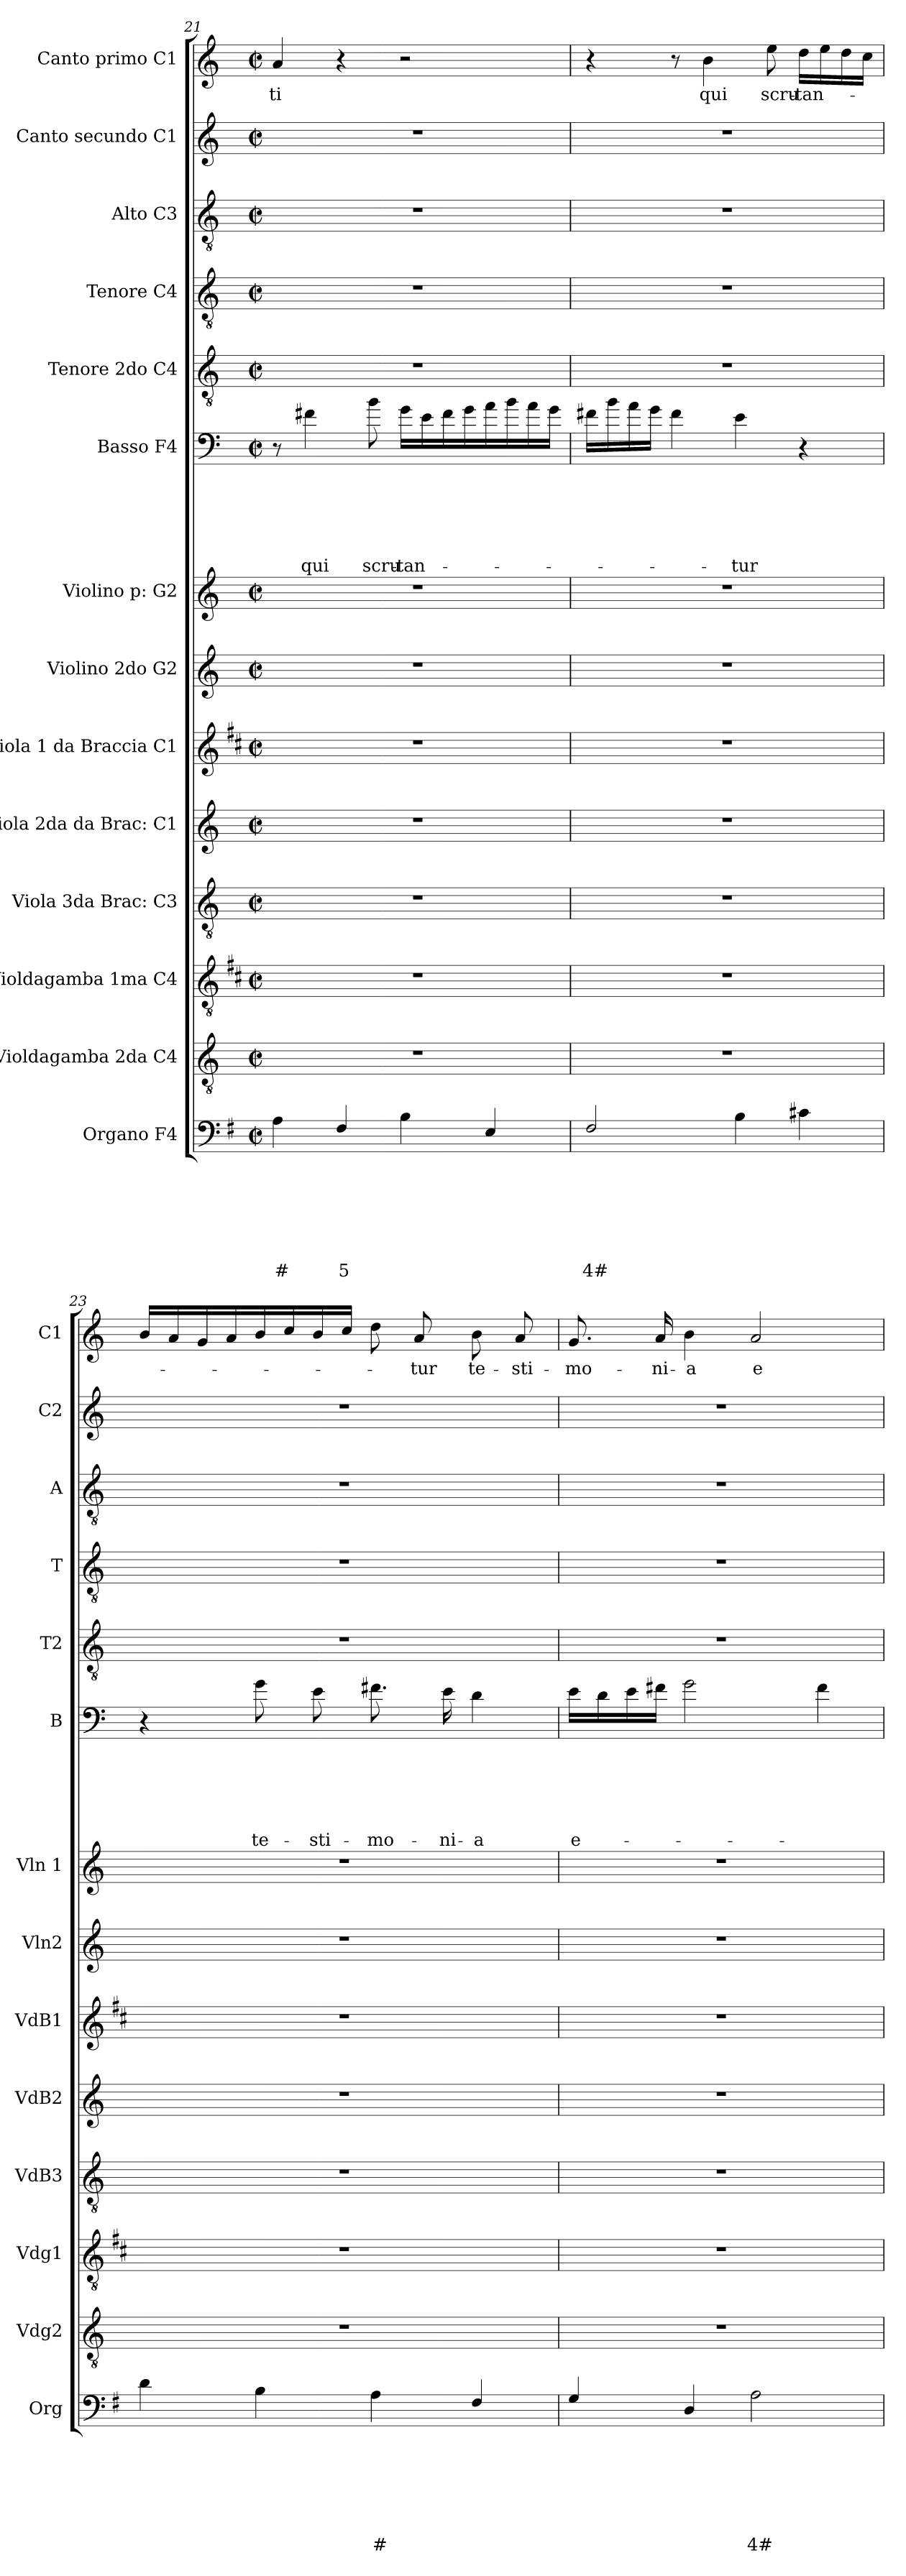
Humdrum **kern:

**kern	**text	**text	**text	**text	**text	**text	**text	**kern	**kern	**kern	**kern	**kern	**kern	**kern	**kern	**text	**text	**text	**text	**text	**text	**kern	**kern	**kern	**kern	**kern	**text
*part14	*part14	*part14	*part14	*part14	*part14	*part14	*part14	*part13	*part12	*part11	*part10	*part9	*part8	*part7	*part6	*part6	*part6	*part6	*part6	*part6	*part6	*part5	*part4	*part3	*part2	*part1	*part1
*staff14	*staff14	*staff14	*staff14	*staff14	*staff14	*staff14	*staff14	*staff13	*staff12	*staff11	*staff10	*staff9	*staff8	*staff7	*staff6	*staff6	*staff6	*staff6	*staff6	*staff6	*staff6	*staff5	*staff4	*staff3	*staff2	*staff1	*staff1
*I"Organo F4	*	*	*	*	*	*	*	*I"Violdagamba 2da C4	*I"Violdagamba 1ma C4	*I"Viola 3da Brac: C3	*I"Viola 2da da Brac: C1	*I"Viola 1 da Braccia C1	*I"Violino 2do G2	*I"Violino p: G2	*I"Basso F4	*	*	*	*	*	*	*I"Tenore 2do C4	*I"Tenore C4	*I"Alto C3	*I"Canto secundo C1	*I"Canto primo C1	*
*I'Org	*	*	*	*	*	*	*	*I'Vdg2	*I'Vdg1	*I'VdB3	*I'VdB2	*I'VdB1	*I'Vln2	*I'Vln 1	*I'B	*	*	*	*	*	*	*I'T2	*I'T	*I'A	*I'C2	*I'C1	*
*clefF4	*	*	*	*	*	*	*	*clefGv2	*clefGv2	*clefGv2	*clefG2	*clefG2	*clefG2	*clefG2	*clefF4	*	*	*	*	*	*	*clefGv2	*clefGv2	*clefGv2	*clefG2	*clefG2	*
*ITrd4c7	*	*	*	*	*	*	*	*	*ITrd1c2	*	*	*ITrd1c2	*	*	*ITrd8c14	*	*	*	*	*	*	*	*	*	*	*	*
*k[]	*	*	*	*	*	*	*	*k[]	*k[]	*k[]	*k[]	*k[]	*k[]	*k[]	*k[]	*	*	*	*	*	*	*k[]	*k[]	*k[]	*k[]	*k[]	*
*C:	*	*	*	*	*	*	*	*C:	*C:	*C:	*C:	*C:	*C:	*C:	*C:	*	*	*	*	*	*	*C:	*C:	*C:	*C:	*C:	*
*M2/2	*	*	*	*	*	*	*	*M2/2	*M2/2	*M2/2	*M2/2	*M2/2	*M2/2	*M2/2	*M2/2	*	*	*	*	*	*	*M2/2	*M2/2	*M2/2	*M2/2	*M2/2	*
*met(c|)	*	*	*	*	*	*	*	*met(c|)	*met(c|)	*met(c|)	*met(c|)	*met(c|)	*met(c|)	*met(c|)	*met(c|)	*	*	*	*	*	*	*met(c|)	*met(c|)	*met(c|)	*met(c|)	*met(c|)	*
=21	=21	=21	=21	=21	=21	=21	=21	=21	=21	=21	=21	=21	=21	=21	=21	=21	=21	=21	=21	=21	=21	=21	=21	=21	=21	=21	=21
!	!	!	!	!	!	!	!LO:LY:b	!	!	!	!	!	!	!	!	!	!	!	!	!	!	!	!	!	!	!	!LO:LY:b
4D\	.	.	.	.	.	.	#	1r	1r	1r	1r	1r	1r	1r	8r	.	.	.	.	.	.	1r	1r	1r	1r	4a/	-ti
!	!	!	!	!	!	!	!	!	!	!	!	!	!	!	!	!	!	!	!	!	!LO:LY:b	!	!	!	!	!	!
.	.	.	.	.	.	.	.	.	.	.	.	.	.	.	4F#X\	.	.	.	.	.	qui	.	.	.	.	.	.
!	!	!	!	!	!	!	!LO:LY:b	!	!	!	!	!	!	!	!	!	!	!	!	!	!	!	!	!	!	!	!
4BB/	.	.	.	.	.	.	5	.	.	.	.	.	.	.	.	.	.	.	.	.	.	.	.	.	.	4r	.
!	!	!	!	!	!	!	!	!	!	!	!	!	!	!	!	!	!	!	!	!	!LO:LY:b	!	!	!	!	!	!
.	.	.	.	.	.	.	.	.	.	.	.	.	.	.	8B\	.	.	.	.	.	scru-	.	.	.	.	.	.
!	!	!	!	!	!	!	!	!	!	!	!	!	!	!	!	!	!	!	!	!	!LO:LY:b	!	!	!	!	!	!
4E\	.	.	.	.	.	.	.	.	.	.	.	.	.	.	16G\LL	.	.	.	.	.	-tan-	.	.	.	.	2r	.
.	.	.	.	.	.	.	.	.	.	.	.	.	.	.	16E\	.	.	.	.	.	.	.	.	.	.	.	.
.	.	.	.	.	.	.	.	.	.	.	.	.	.	.	16F#\	.	.	.	.	.	.	.	.	.	.	.	.
.	.	.	.	.	.	.	.	.	.	.	.	.	.	.	16G\	.	.	.	.	.	.	.	.	.	.	.	.
4AA/	.	.	.	.	.	.	.	.	.	.	.	.	.	.	16A\	.	.	.	.	.	.	.	.	.	.	.	.
.	.	.	.	.	.	.	.	.	.	.	.	.	.	.	16B\	.	.	.	.	.	.	.	.	.	.	.	.
.	.	.	.	.	.	.	.	.	.	.	.	.	.	.	16A\	.	.	.	.	.	.	.	.	.	.	.	.
.	.	.	.	.	.	.	.	.	.	.	.	.	.	.	16G\JJ	.	.	.	.	.	.	.	.	.	.	.	.
!!LO:LB:g=z
=22	=22	=22	=22	=22	=22	=22	=22	=22	=22	=22	=22	=22	=22	=22	=22	=22	=22	=22	=22	=22	=22	=22	=22	=22	=22	=22	=22
!	!	!	!	!	!	!	!LO:LY:b	!	!	!	!	!	!	!	!	!	!	!	!	!	!	!	!	!	!	!	!
2BB/	.	.	.	.	.	.	4#	1r	1r	1r	1r	1r	1r	1r	16F#X\LL	.	.	.	.	.	.	1r	1r	1r	1r	4r	.
.	.	.	.	.	.	.	.	.	.	.	.	.	.	.	16B\	.	.	.	.	.	.	.	.	.	.	.	.
.	.	.	.	.	.	.	.	.	.	.	.	.	.	.	16A\	.	.	.	.	.	.	.	.	.	.	.	.
.	.	.	.	.	.	.	.	.	.	.	.	.	.	.	16G\JJ	.	.	.	.	.	.	.	.	.	.	.	.
.	.	.	.	.	.	.	.	.	.	.	.	.	.	.	4F#\	.	.	.	.	.	.	.	.	.	.	8r	.
!	!	!	!	!	!	!	!	!	!	!	!	!	!	!	!	!	!	!	!	!	!	!	!	!	!	!	!LO:LY:b
.	.	.	.	.	.	.	.	.	.	.	.	.	.	.	.	.	.	.	.	.	.	.	.	.	.	4b\	qui
!	!	!	!	!	!	!	!	!	!	!	!	!	!	!	!	!	!	!	!	!	!LO:LY:b	!	!	!	!	!	!
4E\	.	.	.	.	.	.	.	.	.	.	.	.	.	.	4E\	.	.	.	.	.	-tur	.	.	.	.	.	.
!	!	!	!	!	!	!	!	!	!	!	!	!	!	!	!	!	!	!	!	!	!	!	!	!	!	!	!LO:LY:b
.	.	.	.	.	.	.	.	.	.	.	.	.	.	.	.	.	.	.	.	.	.	.	.	.	.	8ee\	scru-
!	!	!	!	!	!	!	!	!	!	!	!	!	!	!	!	!	!	!	!	!	!	!	!	!	!	!	!LO:LY:b
4F#X\	.	.	.	.	.	.	.	.	.	.	.	.	.	.	4r	.	.	.	.	.	.	.	.	.	.	16dd\LL	-tan-
.	.	.	.	.	.	.	.	.	.	.	.	.	.	.	.	.	.	.	.	.	.	.	.	.	.	16ee\	.
.	.	.	.	.	.	.	.	.	.	.	.	.	.	.	.	.	.	.	.	.	.	.	.	.	.	16dd\	.
.	.	.	.	.	.	.	.	.	.	.	.	.	.	.	.	.	.	.	.	.	.	.	.	.	.	16cc\JJ	.
=23	=23	=23	=23	=23	=23	=23	=23	=23	=23	=23	=23	=23	=23	=23	=23	=23	=23	=23	=23	=23	=23	=23	=23	=23	=23	=23	=23
4G\	.	.	.	.	.	.	.	1r	1r	1r	1r	1r	1r	1r	4r	.	.	.	.	.	.	1r	1r	1r	1r	16b/LL	.
.	.	.	.	.	.	.	.	.	.	.	.	.	.	.	.	.	.	.	.	.	.	.	.	.	.	16a/	.
.	.	.	.	.	.	.	.	.	.	.	.	.	.	.	.	.	.	.	.	.	.	.	.	.	.	16g/	.
.	.	.	.	.	.	.	.	.	.	.	.	.	.	.	.	.	.	.	.	.	.	.	.	.	.	16a/	.
!	!	!	!	!	!	!	!	!	!	!	!	!	!	!	!	!	!	!	!	!	!LO:LY:b	!	!	!	!	!	!
4E\	.	.	.	.	.	.	.	.	.	.	.	.	.	.	8G\	.	.	.	.	.	te-	.	.	.	.	16b/	.
.	.	.	.	.	.	.	.	.	.	.	.	.	.	.	.	.	.	.	.	.	.	.	.	.	.	16cc/	.
!	!	!	!	!	!	!	!	!	!	!	!	!	!	!	!	!	!	!	!	!	!LO:LY:b	!	!	!	!	!	!
.	.	.	.	.	.	.	.	.	.	.	.	.	.	.	8E\	.	.	.	.	.	-sti-	.	.	.	.	16b/	.
.	.	.	.	.	.	.	.	.	.	.	.	.	.	.	.	.	.	.	.	.	.	.	.	.	.	16cc/JJ	.
!	!	!	!	!	!	!	!LO:LY:b	!	!	!	!	!	!	!	!	!	!	!	!	!	!LO:LY:b	!	!	!	!	!	!
4D\	.	.	.	.	.	.	#	.	.	.	.	.	.	.	8.F#X\	.	.	.	.	.	-mo-	.	.	.	.	8dd\	.
!	!	!	!	!	!	!	!	!	!	!	!	!	!	!	!	!	!	!	!	!	!	!	!	!	!	!	!LO:LY:b
.	.	.	.	.	.	.	.	.	.	.	.	.	.	.	.	.	.	.	.	.	.	.	.	.	.	8a/	-tur
!	!	!	!	!	!	!	!	!	!	!	!	!	!	!	!	!	!	!	!	!	!LO:LY:b	!	!	!	!	!	!
.	.	.	.	.	.	.	.	.	.	.	.	.	.	.	16E\	.	.	.	.	.	-ni-	.	.	.	.	.	.
!	!	!	!	!	!	!	!	!	!	!	!	!	!	!	!	!	!	!	!	!	!LO:LY:b	!	!	!	!	!	!LO:LY:b
4BB/	.	.	.	.	.	.	.	.	.	.	.	.	.	.	4D\	.	.	.	.	.	-a	.	.	.	.	8b\	te-
!	!	!	!	!	!	!	!	!	!	!	!	!	!	!	!	!	!	!	!	!	!	!	!	!	!	!	!LO:LY:b
.	.	.	.	.	.	.	.	.	.	.	.	.	.	.	.	.	.	.	.	.	.	.	.	.	.	8a/	-sti-
=24	=24	=24	=24	=24	=24	=24	=24	=24	=24	=24	=24	=24	=24	=24	=24	=24	=24	=24	=24	=24	=24	=24	=24	=24	=24	=24	=24
!	!	!	!	!	!	!	!	!	!	!	!	!	!	!	!	!	!	!	!	!	!LO:LY:b	!	!	!	!	!	!LO:LY:b
4C/	.	.	.	.	.	.	.	1r	1r	1r	1r	1r	1r	1r	16E\LL	.	.	.	.	.	e-	1r	1r	1r	1r	8.g/	-mo-
.	.	.	.	.	.	.	.	.	.	.	.	.	.	.	16D\	.	.	.	.	.	.	.	.	.	.	.	.
.	.	.	.	.	.	.	.	.	.	.	.	.	.	.	16E\	.	.	.	.	.	.	.	.	.	.	.	.
!	!	!	!	!	!	!	!	!	!	!	!	!	!	!	!	!	!	!	!	!	!	!	!	!	!	!	!LO:LY:b
.	.	.	.	.	.	.	.	.	.	.	.	.	.	.	16F#X\JJ	.	.	.	.	.	.	.	.	.	.	16a/	-ni-
!	!	!	!	!	!	!	!	!	!	!	!	!	!	!	!	!	!	!	!	!	!	!	!	!	!	!	!LO:LY:b
4GG/	.	.	.	.	.	.	.	.	.	.	.	.	.	.	2G\	.	.	.	.	.	.	.	.	.	.	4b\	-a
!	!	!	!	!	!	!	!LO:LY:b	!	!	!	!	!	!	!	!	!	!	!	!	!	!	!	!	!	!	!	!LO:LY:b
2D\	.	.	.	.	.	.	4#	.	.	.	.	.	.	.	.	.	.	.	.	.	.	.	.	.	.	2a/	e-
.	.	.	.	.	.	.	.	.	.	.	.	.	.	.	4F#\	.	.	.	.	.	.	.	.	.	.	.	.
=	=	=	=	=	=	=	=	=	=	=	=	=	=	=	=	=	=	=	=	=	=	=	=	=	=	=	=
*-	*-	*-	*-	*-	*-	*-	*-	*-	*-	*-	*-	*-	*-	*-	*-	*-	*-	*-	*-	*-	*-	*-	*-	*-	*-	*-	*-
